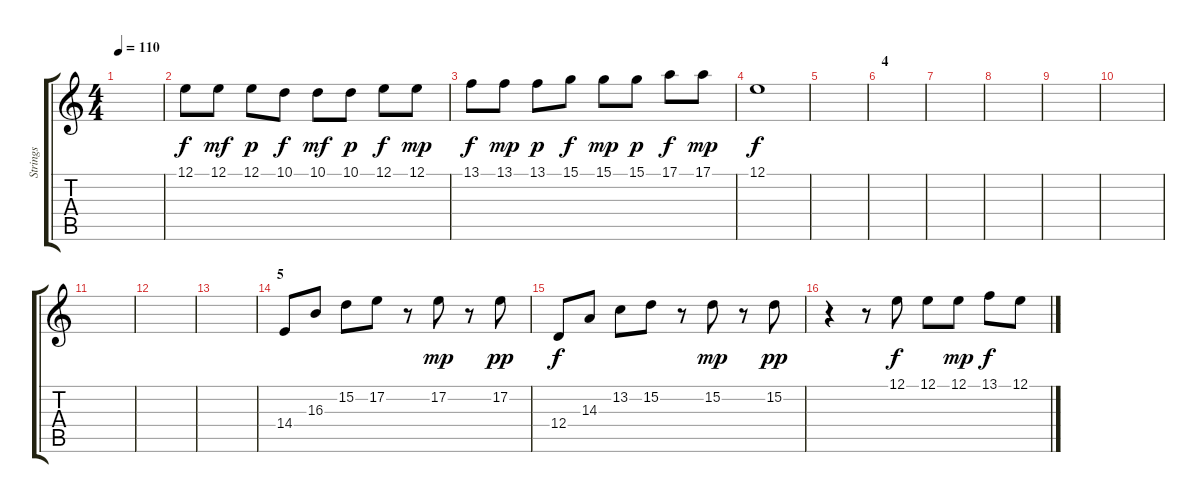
\track ("Strings" "Strings") {instrument orchestralharp}
\staff {score tabs}
\tuning (E4 B3 G3 D3 A2 E2) {hide}
\ts (4 4)
\tempo 110
\clef g2
\ks c
|
12.1.8{dy f} 12.1.8{dy mf} 12.1.8{dy p} 10.1.8{dy f} 10.1.8{dy mf} 10.1.8{dy p} 12.1.8{dy f} 12.1.8{dy mp} |
13.1.8{dy f} 13.1.8{dy mp} 13.1.8{dy p} 15.1.8{dy f} 15.1.8{dy mp} 15.1.8{dy p} 17.1.8{dy f} 17.1.8{dy mp} |
12.1.1{dy f} |
|
\section ("" "4")
|
|
|
|
|
|
|
|
\section ("" "5")
14.4.8 16.3.8 15.2.8 17.2.8 r.8 17.2.8{dy mp} r.8 17.2.8{dy pp} |
12.4.8{dy f} 14.3.8 13.2.8 15.2.8 r.8 15.2.8{dy mp} r.8 15.2.8{dy pp} |
r.4 r.8 12.1.8{dy f} 12.1.8 12.1.8{dy mp} 13.1.8{dy f} 12.1.8
